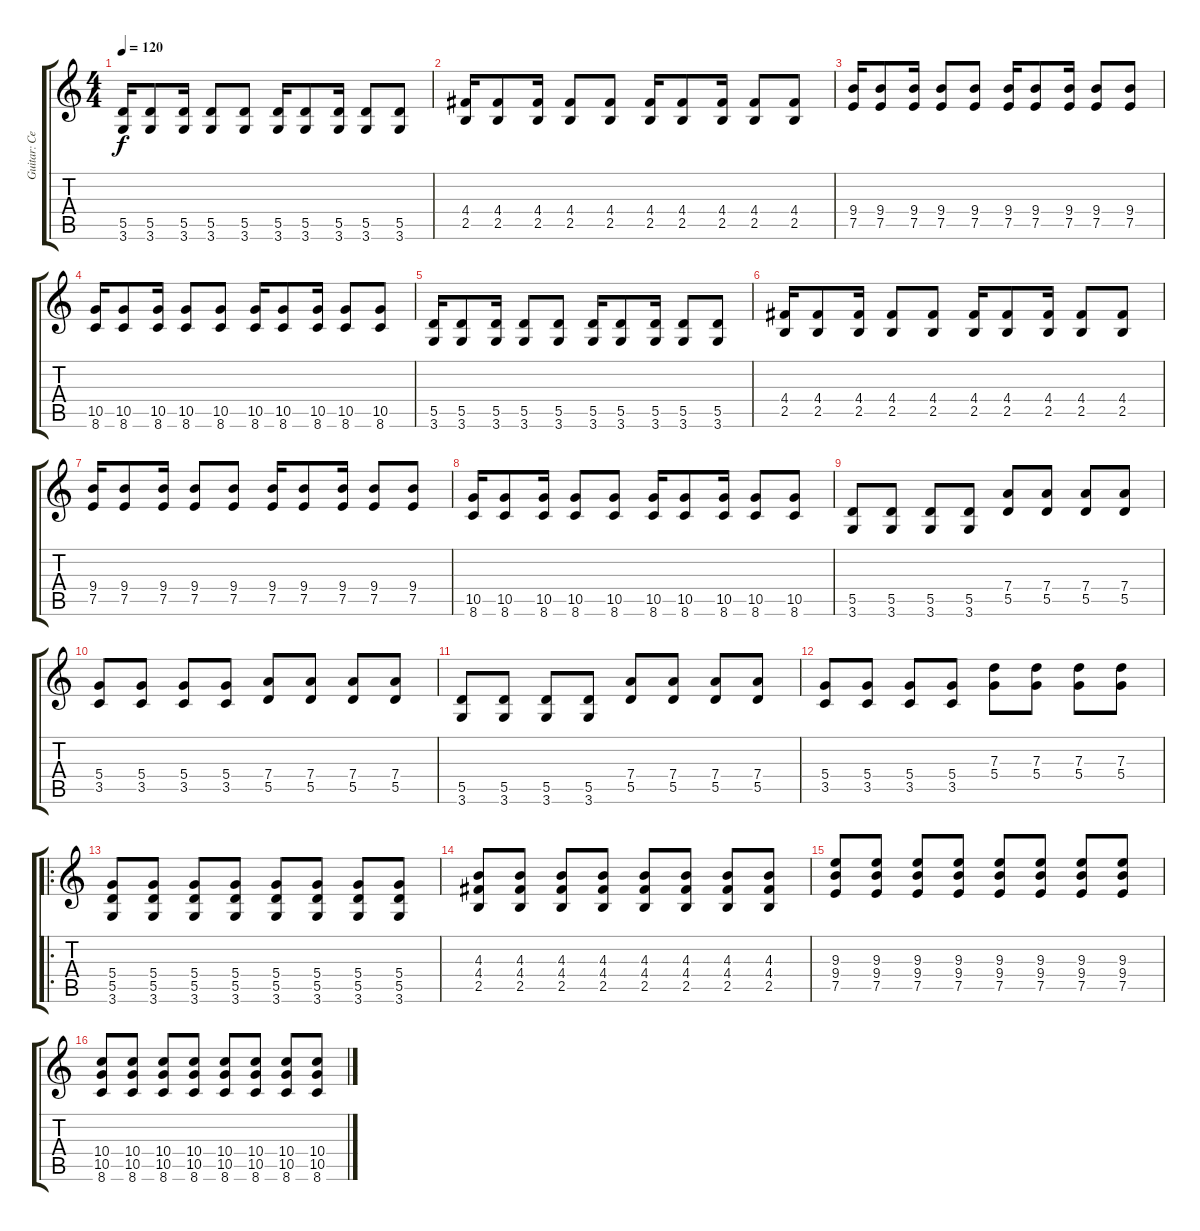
\track ("Guitar: Серёга" "Guitar: Се") {instrument overdrivenguitar}
\staff {score tabs}
\tuning (E4 B3 G3 D3 A2 E2) {hide}
\ts (4 4)
\tempo 120
\clef g2
\ks c
(5.5 3.6).16{dy f} (5.5 3.6).8 (5.5 3.6).16 (5.5 3.6).8 (5.5 3.6).8 (5.5 3.6).16 (5.5 3.6).8 (5.5 3.6).16 (5.5 3.6).8 (5.5 3.6).8 |
(4.4 2.5).16 (4.4 2.5).8 (4.4 2.5).16 (4.4 2.5).8 (4.4 2.5).8 (4.4 2.5).16 (4.4 2.5).8 (4.4 2.5).16 (4.4 2.5).8 (4.4 2.5).8 |
(9.4 7.5).16 (9.4 7.5).8 (9.4 7.5).16 (9.4 7.5).8 (9.4 7.5).8 (9.4 7.5).16 (9.4 7.5).8 (9.4 7.5).16 (9.4 7.5).8 (9.4 7.5).8 |
(10.5 8.6).16 (10.5 8.6).8 (10.5 8.6).16 (10.5 8.6).8 (10.5 8.6).8 (10.5 8.6).16 (10.5 8.6).8 (10.5 8.6).16 (10.5 8.6).8 (10.5 8.6).8 |
(5.5 3.6).16 (5.5 3.6).8 (5.5 3.6).16 (5.5 3.6).8 (5.5 3.6).8 (5.5 3.6).16 (5.5 3.6).8 (5.5 3.6).16 (5.5 3.6).8 (5.5 3.6).8 |
(4.4 2.5).16 (4.4 2.5).8 (4.4 2.5).16 (4.4 2.5).8 (4.4 2.5).8 (4.4 2.5).16 (4.4 2.5).8 (4.4 2.5).16 (4.4 2.5).8 (4.4 2.5).8 |
(9.4 7.5).16 (9.4 7.5).8 (9.4 7.5).16 (9.4 7.5).8 (9.4 7.5).8 (9.4 7.5).16 (9.4 7.5).8 (9.4 7.5).16 (9.4 7.5).8 (9.4 7.5).8 |
(10.5 8.6).16 (10.5 8.6).8 (10.5 8.6).16 (10.5 8.6).8 (10.5 8.6).8 (10.5 8.6).16 (10.5 8.6).8 (10.5 8.6).16 (10.5 8.6).8 (10.5 8.6).8 |
(5.5 3.6).8 (5.5 3.6).8 (5.5 3.6).8 (5.5 3.6).8 (7.4 5.5).8 (7.4 5.5).8 (7.4 5.5).8 (7.4 5.5).8 |
(5.4 3.5).8 (5.4 3.5).8 (5.4 3.5).8 (5.4 3.5).8 (7.4 5.5).8 (7.4 5.5).8 (7.4 5.5).8 (7.4 5.5).8 |
(5.5 3.6).8 (5.5 3.6).8 (5.5 3.6).8 (5.5 3.6).8 (7.4 5.5).8 (7.4 5.5).8 (7.4 5.5).8 (7.4 5.5).8 |
(5.4 3.5).8 (5.4 3.5).8 (5.4 3.5).8 (5.4 3.5).8 (7.3 5.4).8 (7.3 5.4).8 (7.3 5.4).8 (7.3 5.4).8 |
\ro
(5.4 5.5 3.6).8 (5.4 5.5 3.6).8 (5.4 5.5 3.6).8 (5.4 5.5 3.6).8 (5.4 5.5 3.6).8 (5.4 5.5 3.6).8 (5.4 5.5 3.6).8 (5.4 5.5 3.6).8 |
(4.3 4.4 2.5).8 (4.3 4.4 2.5).8 (4.3 4.4 2.5).8 (4.3 4.4 2.5).8 (4.3 4.4 2.5).8 (4.3 4.4 2.5).8 (4.3 4.4 2.5).8 (4.3 4.4 2.5).8 |
(9.3 9.4 7.5).8 (9.3 9.4 7.5).8 (9.3 9.4 7.5).8 (9.3 9.4 7.5).8 (9.3 9.4 7.5).8 (9.3 9.4 7.5).8 (9.3 9.4 7.5).8 (9.3 9.4 7.5).8 |
(10.4 10.5 8.6).8 (10.4 10.5 8.6).8 (10.4 10.5 8.6).8 (10.4 10.5 8.6).8 (10.4 10.5 8.6).8 (10.4 10.5 8.6).8 (10.4 10.5 8.6).8 (10.4 10.5 8.6).8
